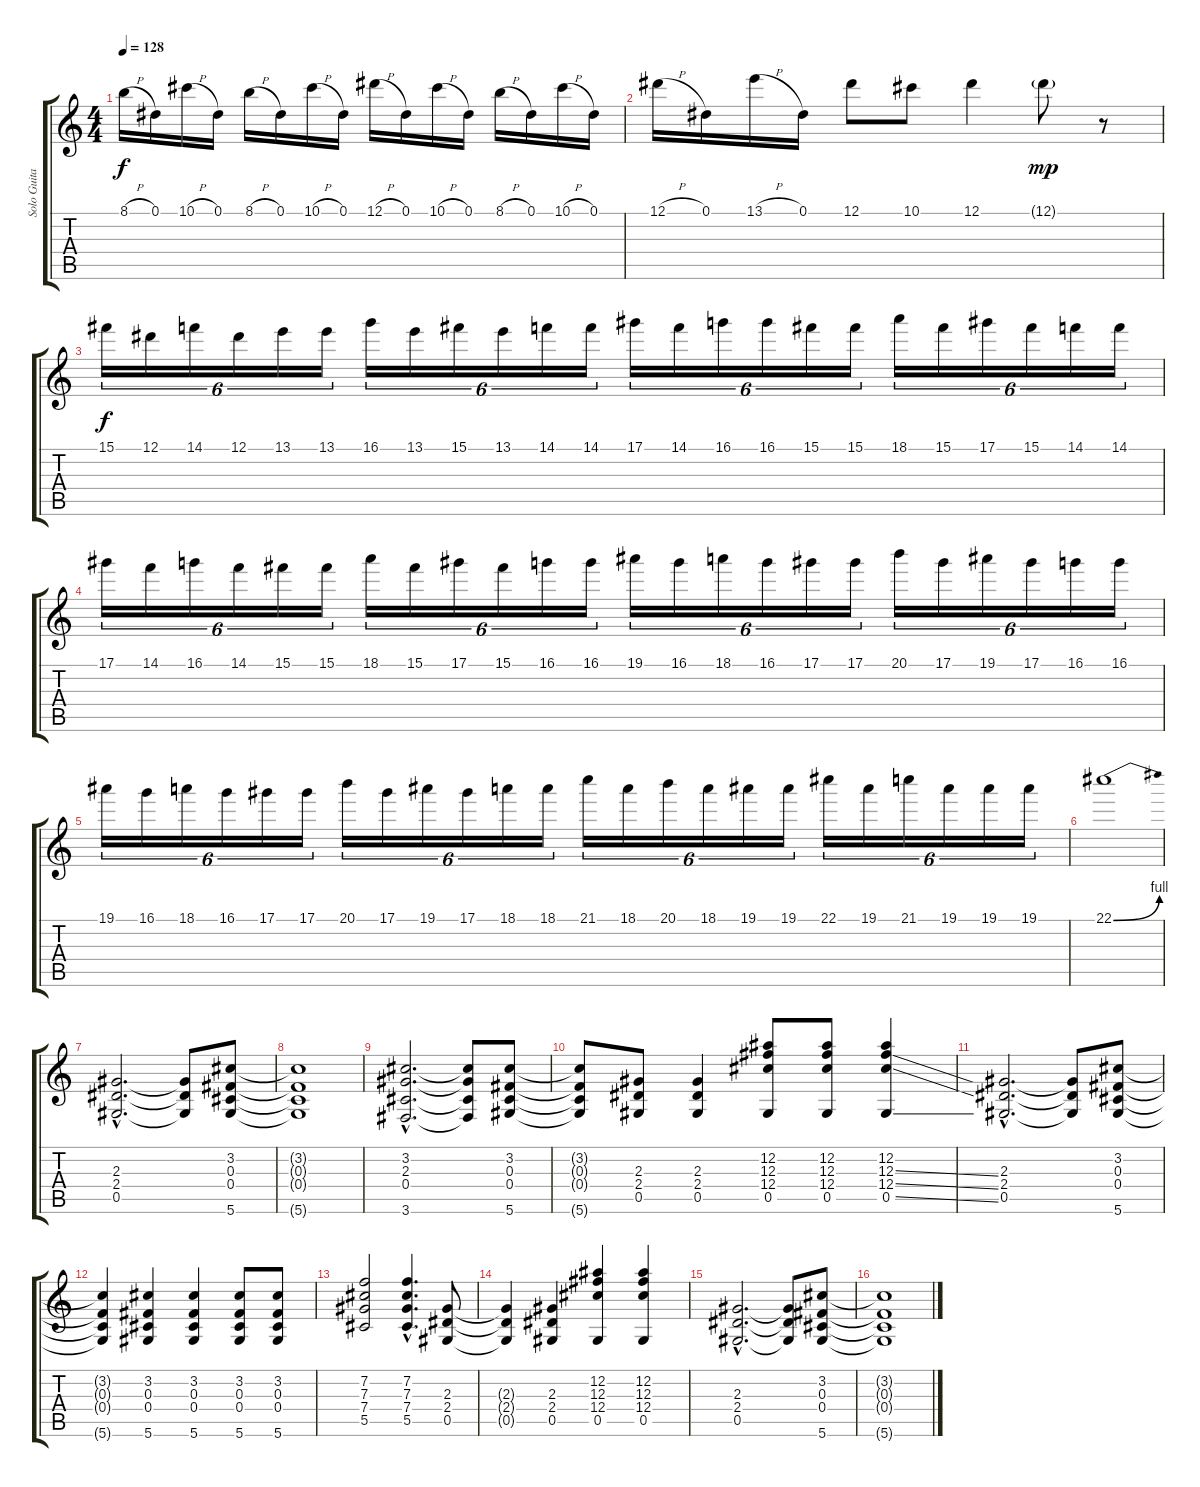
\track ("Solo Guitar" "Solo Guita") {instrument overdrivenguitar}
\staff {score tabs}
\tuning (Eb4 Bb3 Gb3 Db3 Ab2 Eb2) {hide}
\ts (4 4)
\tempo 128
\clef g2
\ks c
8.1{h}.16{dy f} 0.1.16 10.1{h}.16 0.1.16 8.1{h}.16 0.1.16 10.1{h}.16 0.1.16 12.1{h}.16 0.1.16 10.1{h}.16 0.1.16 8.1{h}.16 0.1.16 10.1{h}.16 0.1.16 |
12.1{h}.16 0.1.16 13.1{h}.16 0.1.16 12.1.8 10.1.8 12.1.4 12.1{g}.8{dy mp} r.8 |
15.1.16{tu (6 4) dy f} 12.1.16{tu (6 4)} 14.1.16{tu (6 4)} 12.1.16{tu (6 4)} 13.1.16{tu (6 4)} 13.1.16{tu (6 4)} 16.1.16{tu (6 4)} 13.1.16{tu (6 4)} 15.1.16{tu (6 4)} 13.1.16{tu (6 4)} 14.1.16{tu (6 4)} 14.1.16{tu (6 4)} 17.1.16{tu (6 4)} 14.1.16{tu (6 4)} 16.1.16{tu (6 4)} 16.1.16{tu (6 4)} 15.1.16{tu (6 4)} 15.1.16{tu (6 4)} 18.1.16{tu (6 4)} 15.1.16{tu (6 4)} 17.1.16{tu (6 4)} 15.1.16{tu (6 4)} 14.1.16{tu (6 4)} 14.1.16{tu (6 4)} |
17.1.16{tu (6 4)} 14.1.16{tu (6 4)} 16.1.16{tu (6 4)} 14.1.16{tu (6 4)} 15.1.16{tu (6 4)} 15.1.16{tu (6 4)} 18.1.16{tu (6 4)} 15.1.16{tu (6 4)} 17.1.16{tu (6 4)} 15.1.16{tu (6 4)} 16.1.16{tu (6 4)} 16.1.16{tu (6 4)} 19.1.16{tu (6 4)} 16.1.16{tu (6 4)} 18.1.16{tu (6 4)} 16.1.16{tu (6 4)} 17.1.16{tu (6 4)} 17.1.16{tu (6 4)} 20.1.16{tu (6 4)} 17.1.16{tu (6 4)} 19.1.16{tu (6 4)} 17.1.16{tu (6 4)} 16.1.16{tu (6 4)} 16.1.16{tu (6 4)} |
19.1.16{tu (6 4)} 16.1.16{tu (6 4)} 18.1.16{tu (6 4)} 16.1.16{tu (6 4)} 17.1.16{tu (6 4)} 17.1.16{tu (6 4)} 20.1.16{tu (6 4)} 17.1.16{tu (6 4)} 19.1.16{tu (6 4)} 17.1.16{tu (6 4)} 18.1.16{tu (6 4)} 18.1.16{tu (6 4)} 21.1.16{tu (6 4)} 18.1.16{tu (6 4)} 20.1.16{tu (6 4)} 18.1.16{tu (6 4)} 19.1.16{tu (6 4)} 19.1.16{tu (6 4)} 22.1.16{tu (6 4)} 19.1.16{tu (6 4)} 21.1.16{tu (6 4)} 19.1.16{tu (6 4)} 19.1.16{tu (6 4)} 19.1.16{tu (6 4)} |
22.1{be (bend 0 0 60 4)}.1 |
(2.3{hac} 2.4{hac} 0.5{hac}).2{d} (2.3{t} 2.4{t} 0.5{t}).8 (3.2 0.3 0.4 5.6).8 |
(3.2{t} 0.3{t} 0.4{t} 5.6{t}).1 |
(3.2{hac} 2.3{hac} 0.4{hac} 3.6{hac}).2{d} (3.2{t} 2.3{t} 0.4{t} 3.6{t}).8 (3.2 0.3 0.4 5.6).8 |
(3.2{t} 0.3{t} 0.4{t} 5.6{t}).8 (2.3 2.4 0.5).8 (2.3 2.4 0.5).4 (12.2 12.3 12.4 0.5).8 (12.2 12.3 12.4 0.5).8 (12.2 12.3{ss} 12.4{ss} 0.5{ss}).4 |
(2.3{hac} 2.4{hac} 0.5{hac}).2{d} (2.3{t} 2.4{t} 0.5{t}).8 (3.2 0.3 0.4 5.6).8 |
(3.2{t} 0.3{t} 0.4{t} 5.6{t}).4 (3.2 0.3 0.4 5.6).4 (3.2 0.3 0.4 5.6).4 (3.2 0.3 0.4 5.6).8 (3.2 0.3 0.4 5.6).8 |
(7.2 7.3 7.4 5.5).2 (7.2{hac} 7.3{hac} 7.4{hac} 5.5{hac}).4{d} (2.3 2.4 0.5).8 |
(2.3{t} 2.4{t} 0.5{t}).4 (2.3 2.4 0.5).4 (12.2 12.3 12.4 0.5).4 (12.2 12.3 12.4 0.5).4 |
(2.3{hac} 2.4{hac} 0.5{hac}).2{d} (2.3{t} 2.4{t} 0.5{t}).8 (3.2 0.3 0.4 5.6).8 |
(3.2{t} 0.3{t} 0.4{t} 5.6{t}).1
